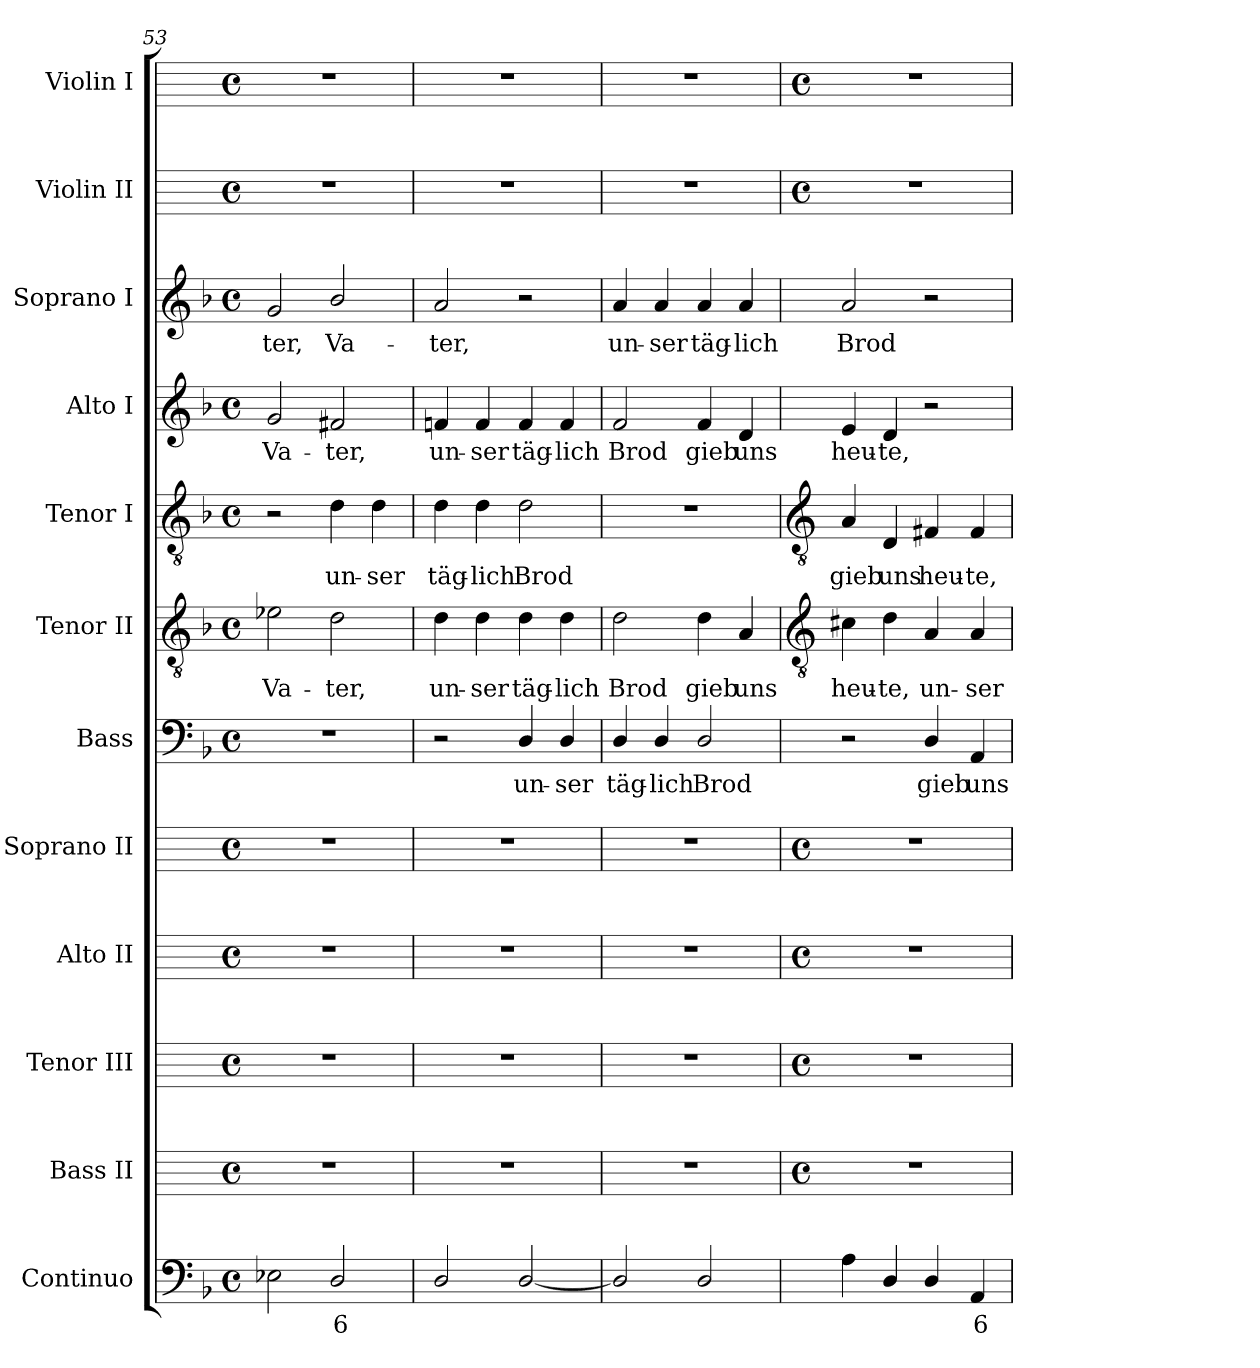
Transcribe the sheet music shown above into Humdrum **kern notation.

**kern	**text	**kern	**kern	**kern	**kern	**kern	**text	**kern	**text	**kern	**text	**kern	**text	**kern	**text	**kern	**kern
*part12	*part12	*part11	*part10	*part9	*part8	*part7	*part7	*part6	*part6	*part5	*part5	*part4	*part4	*part3	*part3	*part2	*part1
*staff12	*staff12	*staff11	*staff10	*staff9	*staff8	*staff7	*staff7	*staff6	*staff6	*staff5	*staff5	*staff4	*staff4	*staff3	*staff3	*staff2	*staff1
*I"Continuo	*	*I"Bass II	*I"Tenor III	*I"Alto II	*I"Soprano II	*I"Bass	*	*I"Tenor II	*	*I"Tenor I	*	*I"Alto I	*	*I"Soprano I	*	*I"Violin II	*I"Violin I
*	*	*I'B II	*I'T III	*I'A II	*I'S II	*I'B	*	*I'T II	*	*I'T I	*	*I'A I	*	*I'S I	*	*I'Vn II	*I'Vn I
*clefF4	*	*	*	*	*	*clefF4	*	*clefGv2	*	*clefGv2	*	*clefG2	*	*clefG2	*	*	*
*	*	*ITrd4c7	*ITrd4c7	*ITrd4c7	*ITrd4c7	*	*	*	*	*	*	*	*	*	*	*	*
*k[b-]	*	*	*	*	*	*k[b-]	*	*k[b-]	*	*k[b-]	*	*k[b-]	*	*k[b-]	*	*	*
*F:	*	*	*	*	*	*F:	*	*F:	*	*F:	*	*F:	*	*F:	*	*	*
*M4/4	*	*M4/4	*M4/4	*M4/4	*M4/4	*M4/4	*	*M4/4	*	*M4/4	*	*M4/4	*	*M4/4	*	*M4/4	*M4/4
*met(c)	*	*met(c)	*met(c)	*met(c)	*met(c)	*met(c)	*	*met(c)	*	*met(c)	*	*met(c)	*	*met(c)	*	*met(c)	*met(c)
=53	=53	=53	=53	=53	=53	=53	=53	=53	=53	=53	=53	=53	=53	=53	=53	=53	=53
!	!	!	!	!	!	!	!	!	!LO:LY:b	!	!	!	!LO:LY:b	!	!LO:LY:b	!	!
2E-X	.	1r	1r	1r	1r	1r	.	2e-X	Va-	2r	.	2g	Va-	2g	-ter,	1r	1r
!	!LO:LY:b	!	!	!	!	!	!	!	!LO:LY:b	!	!LO:LY:b	!	!LO:LY:b	!	!LO:LY:b	!	!
2D/	6	.	.	.	.	.	.	2d	-ter,	4d	un-	2f#X	-ter,	2b-/	Va-	.	.
!	!	!	!	!	!	!	!	!	!	!	!LO:LY:b	!	!	!	!	!	!
.	.	.	.	.	.	.	.	.	.	4d	-ser	.	.	.	.	.	.
=54	=54	=54	=54	=54	=54	=54	=54	=54	=54	=54	=54	=54	=54	=54	=54	=54	=54
!	!	!	!	!	!	!	!	!	!LO:LY:b	!	!LO:LY:b	!	!LO:LY:b	!	!LO:LY:b	!	!
2D/	.	1r	1r	1r	1r	2r	.	4d	un-	4d	täg-	4fn	un-	2a	-ter,	1r	1r
!	!	!	!	!	!	!	!	!	!LO:LY:b	!	!LO:LY:b	!	!LO:LY:b	!	!	!	!
.	.	.	.	.	.	.	.	4d	-ser	4d	-lich	4f	-ser	.	.	.	.
!	!	!	!	!	!	!	!LO:LY:b	!	!LO:LY:b	!	!LO:LY:b	!	!LO:LY:b	!	!	!	!
[2D/	.	.	.	.	.	4D/	un-	4d	täg-	2d	Brod	4f	täg-	2r	.	.	.
!	!	!	!	!	!	!	!LO:LY:b	!	!LO:LY:b	!	!	!	!LO:LY:b	!	!	!	!
.	.	.	.	.	.	4D/	-ser	4d	-lich	.	.	4f	-lich	.	.	.	.
=55	=55	=55	=55	=55	=55	=55	=55	=55	=55	=55	=55	=55	=55	=55	=55	=55	=55
!	!	!	!	!	!	!	!LO:LY:b	!	!LO:LY:b	!	!	!	!LO:LY:b	!	!LO:LY:b	!	!
2D/]	.	1r	1r	1r	1r	4D/	täg-	2d	Brod	1r	.	2f	Brod	4a	un-	1r	1r
!	!	!	!	!	!	!	!LO:LY:b	!	!	!	!	!	!	!	!LO:LY:b	!	!
.	.	.	.	.	.	4D/	-lich	.	.	.	.	.	.	4a	-ser	.	.
!	!	!	!	!	!	!	!LO:LY:b	!	!LO:LY:b	!	!	!	!LO:LY:b	!	!LO:LY:b	!	!
2D/	.	.	.	.	.	2D/	Brod	4d	gieb	.	.	4f	gieb	4a	täg-	.	.
!	!	!	!	!	!	!	!	!	!LO:LY:b	!	!	!	!LO:LY:b	!	!LO:LY:b	!	!
.	.	.	.	.	.	.	.	4A	uns	.	.	4d	uns	4a	-lich	.	.
!!LO:LB:g=z
=56	=56	=56	=56	=56	=56	=56	=56	=56	=56	=56	=56	=56	=56	=56	=56	=56	=56
*	*	*	*	*	*	*	*	*clefGv2	*	*clefGv2	*	*	*	*	*	*	*
*	*	*M4/4	*M4/4	*M4/4	*M4/4	*	*	*	*	*	*	*	*	*	*	*M4/4	*M4/4
*	*	*met(c)	*met(c)	*met(c)	*met(c)	*	*	*	*	*	*	*	*	*	*	*met(c)	*met(c)
!	!	!	!	!	!	!	!	!	!LO:LY:b	!	!LO:LY:b	!	!LO:LY:b	!	!LO:LY:b	!	!
4A	.	1r	1r	1r	1r	2r	.	4c#X	heu-	4A	gieb	4e	heu-	2a	Brod	1r	1r
!	!	!	!	!	!	!	!	!	!LO:LY:b	!	!LO:LY:b	!	!LO:LY:b	!	!	!	!
4D/	.	.	.	.	.	.	.	4d	-te,	4D	uns	4d	-te,	.	.	.	.
!	!	!	!	!	!	!	!LO:LY:b	!	!LO:LY:b	!	!LO:LY:b	!	!	!	!	!	!
4D/	.	.	.	.	.	4D/	gieb	4A	un-	4F#X	heu-	2r	.	2r	.	.	.
!	!LO:LY:b	!	!	!	!	!	!LO:LY:b	!	!LO:LY:b	!	!LO:LY:b	!	!	!	!	!	!
4AA	6	.	.	.	.	4AA	uns	4A	-ser	4F#	-te,	.	.	.	.	.	.
=	=	=	=	=	=	=	=	=	=	=	=	=	=	=	=	=	=
*-	*-	*-	*-	*-	*-	*-	*-	*-	*-	*-	*-	*-	*-	*-	*-	*-	*-
